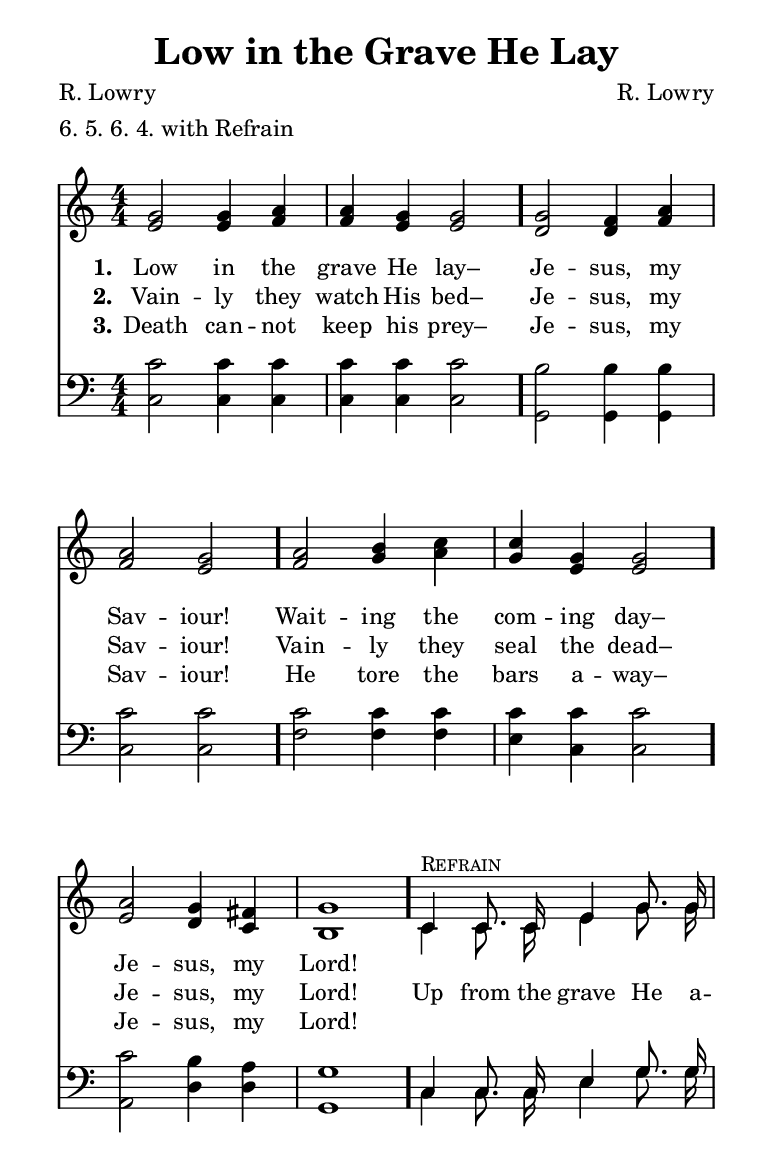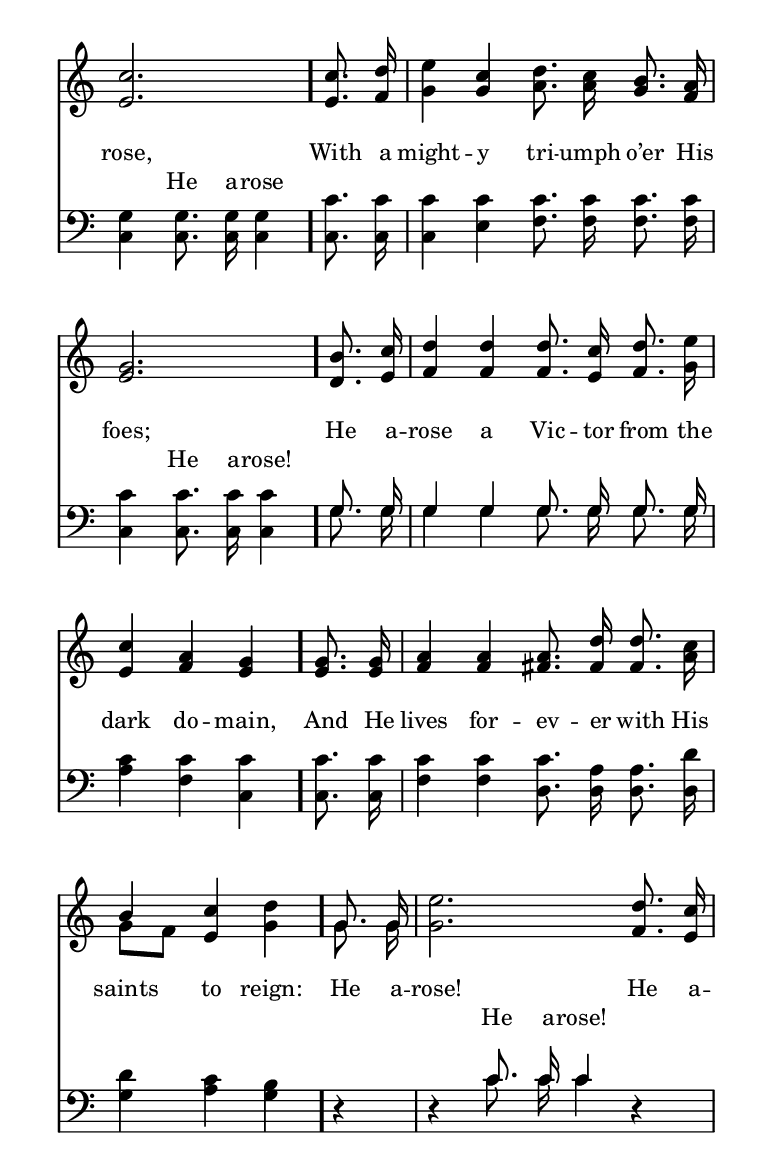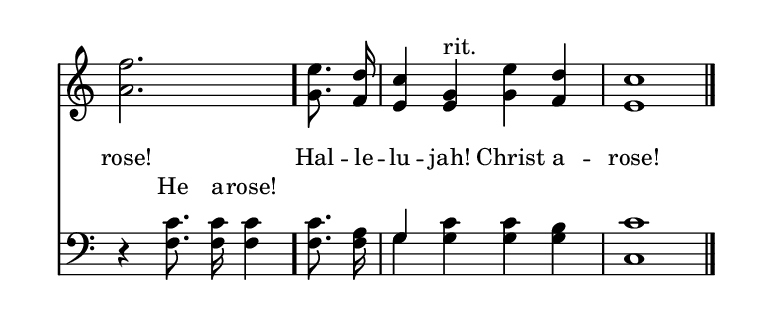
\include "common/global.ily"
\paper {
  \include "common/paper.ily"
  ragged-last-bottom = ##t
  systems-per-page = #(cond (is-eogsized 4) (#t #f))
  system-count = #(cond (is-eogsized 6) (#t #f))
}

\header{
  hymnnumber = "175"
  title = "Low in the Grave He Lay"
  tunename = "Christ Arose"
  meter = "6. 5. 6. 4. with Refrain"
  poet = "R. Lowry"
  composer = "R. Lowry"
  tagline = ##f
}

global = {
  \include "common/overrides.ily"
  \override Staff.TimeSignature.style = #'numbered
  \time 4/4
  \override Score.MetronomeMark.transparent = ##t % hide all fermata changes too
  \tempo 4=110
  \key c \major
  \autoBeamOff
}

notesSoprano = {
\global
\relative c'' {

  g2 g4 a | a g g2 |
  g2 f4 a | a2 g |
  a2 b4 c | c g g2 |
  a2 g4 fis | g1 |

  << s^\markup { \small \caps "Refrain" }
  { c,4 c8. c16 e4 g8. g16 | c2. } >>
  c8. d16 | e4 c d8. c16 b8. a16 | g2.
  b8. c16 | d4 d d8. c16 d8. e16 | c4 a g
  g8. g16 | a4 a a8. d16 d8. c16 | b4 c d
  g,8. g16 | e'2. d8. c16 | f2.
  e8. d16 | c4 g^\markup{rit.} e' d | c1

  \bar "|."

}
}

notesAlto = {
\global
\relative e' {

  e2 e4 f | f e e2 |
  d2 d4 f | f2 e2 |
  f2 g4 a | g e e2 |
  e2 d4 c | b1 |


  c4 c8. c16 e4 g8. g16 | e2.
  e8. f16 | g4 g a8. a16 g8. f16 | e2.
  d8. e16 | f4 f f8. e16 f8. g16 | e4 f e
  e8. e16 | f4 f fis8. fis16 fis8. a16 | g8[ f] e4 g
  g8. g16 | g2. f8. e16 | a2.
  g8. f16 | e4 e g f | e1 |

}
}

notesTenor = {
\global
\relative a {

  c2 c4 c | c c c2 |
  b2 b4 b | c2 c |
  c2 c4 c | c c c2 |
  c2 b4 a | g1 |

  c,4 c8. c16 e4 g8. g16 | g4 g8. g16 g4
  c8. c16 | c4 c c8. c16 c8. c16 c4 c8. c16 c4
  g8. g16 | g4 g g8. g16 g8. g16 | c4 c c
  c8. c16 | c4 c c8. a16 a8. d16 | d4 c b
  r4 r c8. c16 c4 r4 | r c8. c16 c4
  c8. a16 | g4 c c b | c1 |

}
}

notesBass = {
\global
\relative f {

  c2 c4 c | c c c2 |
  g2 g4 g | c2 c |
  f2 f4 f | e c c2 |
  a2 d4 d | g,1 |

  c4 c8. c16 e4 g8. g16 | c,4 c8. c16 c4
  c8. c16 | c4 e f8. f16 f8. f16 | c4 c8. c16 c4
  g'8. g16 | g4 g g8. g16 g8. g16 | a4 f c
  c8. c16 | f4 f d8. d16 d8. d16 | g4 a g
  r4 r c8. c16 c4 r4 | r f,8. f16 f4
  f8. f16 | g4 g g g | c,1 |

}
}

Refrain = \lyricmode {

Up from the grave He a -- rose, \bar "."
With a might -- y tri -- umph o’er His foes; \bar "."
He a -- rose a Vic -- tor from the dark do -- main, \bar "."
And He lives for -- ev -- er with His saints to reign: \bar "."
He a -- rose! He a -- rose! \bar "."
Hal -- le -- lu -- jah! Christ a -- rose! \bar "."

}

wordsA = \lyricmode {
\set stanza = "1."

Low in the grave He lay– \bar "."
Je -- sus, my Sav -- iour! \bar "."
Wait -- ing the com -- ing day– \bar "."
Je -- sus, my Lord! \bar "."

}

wordsB = \lyricmode {
\set stanza = "2."

Vain -- ly they watch His bed–
Je -- sus, my Sav -- iour!
Vain -- ly they seal the dead–
Je -- sus, my Lord!

\Refrain

}

wordsC = \lyricmode {
\set stanza = "3."

Death can -- not keep his prey–
Je -- sus, my Sav -- iour!
He tore the bars a -- way–
Je -- sus, my Lord!

}

underWords = \lyricmode {

{ \repeat unfold 28 \skip 4 }
He a -- rose
{ \repeat unfold 9 \skip 4 }
He a -- rose!
{ \repeat unfold 22 \skip 4 }
He a -- rose!
He a -- rose!

}

\score {
  \context ChoirStaff <<
    \context Staff = upper <<
      \set Staff.autoBeaming = ##f
      \set ChoirStaff.systemStartDelimiter = #'SystemStartBar
      \set ChoirStaff.printPartCombineTexts = ##f
      \partcombine #'(2 . 9) \notesSoprano \notesAlto
      \context NullVoice = sopranos { \voiceOne << \notesSoprano >> }
      \context Lyrics = one   \lyricsto sopranos \wordsA
      \context Lyrics = two   \lyricsto sopranos \wordsB
      \context Lyrics = three \lyricsto sopranos \wordsC
    >>
    \context Staff = men <<
      \set Staff.autoBeaming = ##f
      \clef bass
      \set ChoirStaff.printPartCombineTexts = ##f
      \partcombine #'(2 . 9) \notesTenor \notesBass
      \context NullVoice = tenors { \voiceOne << \notesTenor >> }
    >>
    \context Lyrics = three \lyricsto tenors \underWords
  >>
  \layout {
    \include "common/layout.ily"
  }
  \midi{
    \include "common/midi.ily"
  }
}

\version "2.19.49"  % necessary for upgrading to future LilyPond versions.

% vi:set et ts=2 sw=2 ai nocindent syntax=lilypond:
